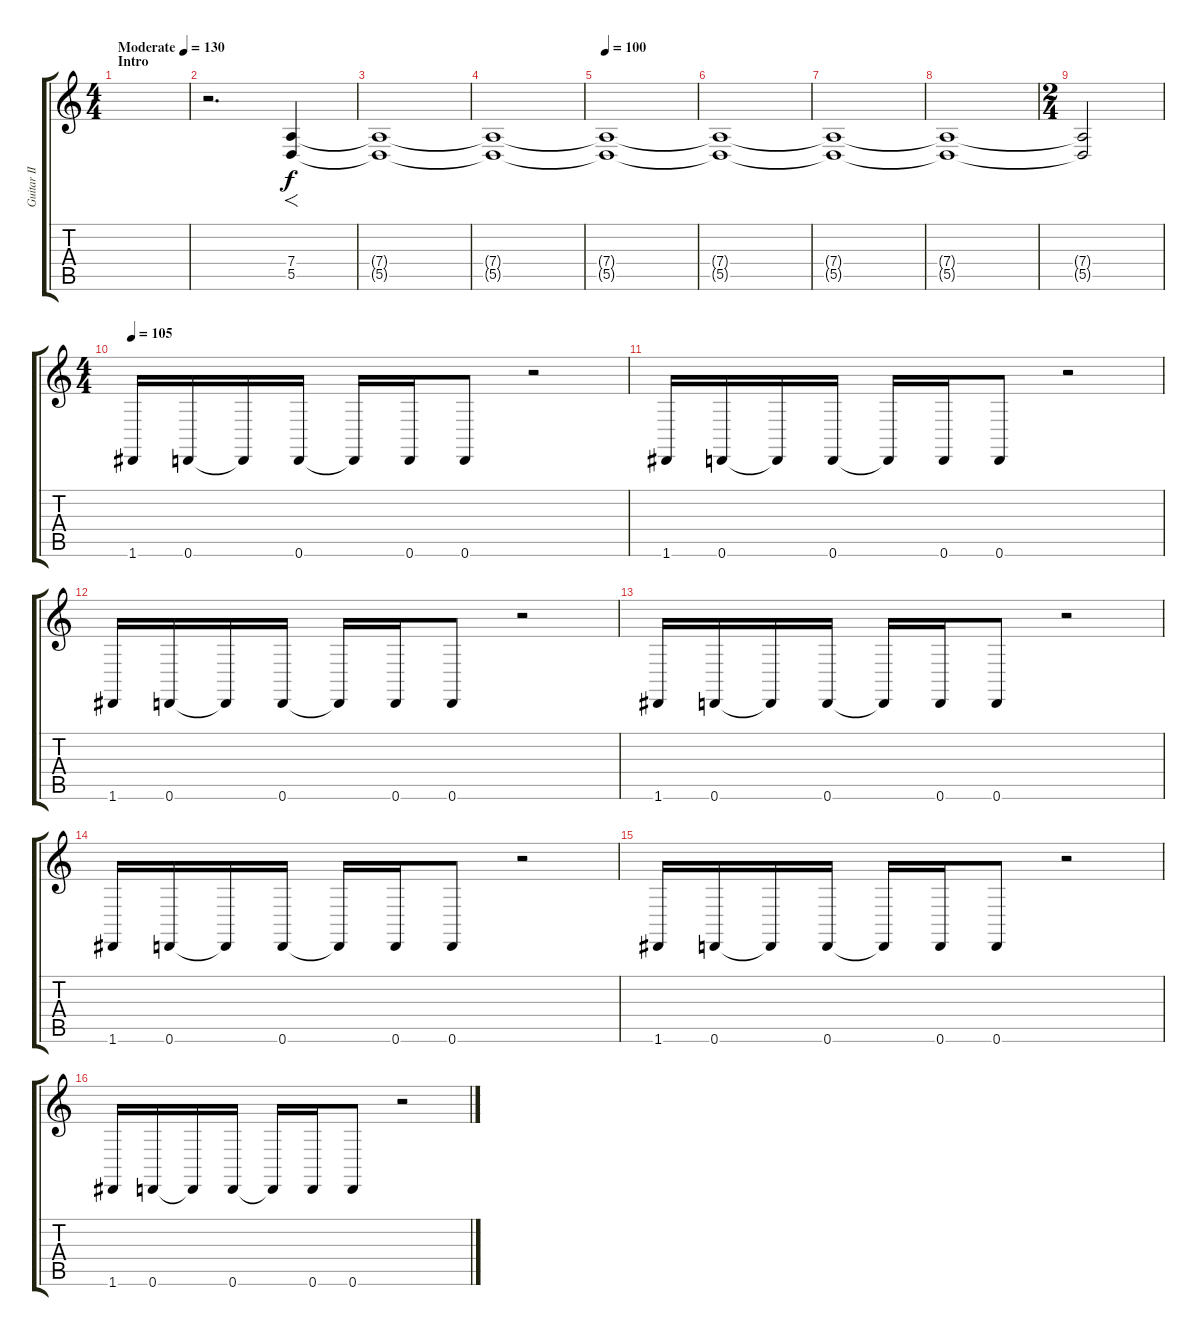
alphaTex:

\track ("Guitar II" "Guitar II") {instrument lead2sawtooth}
\staff {score tabs}
\tuning (E4 B3 G3 D3 A2 D2) {hide}
\ts (4 4)
\section ("" "Intro")
\tempo (130 "Moderate")
\clef g2
\ks aminor
|
r.2{d} (7.4 5.5).4{f} |
(7.4{t} 5.5{t}).1 |
(7.4{t} 5.5{t}).1{volume 4} |
\tempo 100
(7.4{t} 5.5{t}).1{volume 7} |
(7.4{t} 5.5{t}).1{volume 10} |
(7.4{t} 5.5{t}).1{volume 12} |
(7.4{t} 5.5{t}).1{volume 13} |
\ts (2 4)
(7.4{t} 5.5{t}).2{volume 16} |
\ts (4 4)
\tempo 105
1.6.16{volume 10 instrument distortionguitar} 0.6.16 0.6{t}.16 0.6.16 0.6{t}.16 0.6.16 0.6.8 r.2 |
1.6.16 0.6.16 0.6{t}.16 0.6.16 0.6{t}.16 0.6.16 0.6.8 r.2 |
1.6.16 0.6.16 0.6{t}.16 0.6.16 0.6{t}.16 0.6.16 0.6.8 r.2 |
1.6.16 0.6.16 0.6{t}.16 0.6.16 0.6{t}.16 0.6.16 0.6.8 r.2 |
1.6.16 0.6.16 0.6{t}.16 0.6.16 0.6{t}.16 0.6.16 0.6.8 r.2 |
1.6.16 0.6.16 0.6{t}.16 0.6.16 0.6{t}.16 0.6.16 0.6.8 r.2 |
1.6.16 0.6.16 0.6{t}.16 0.6.16 0.6{t}.16 0.6.16 0.6.8 r.2
